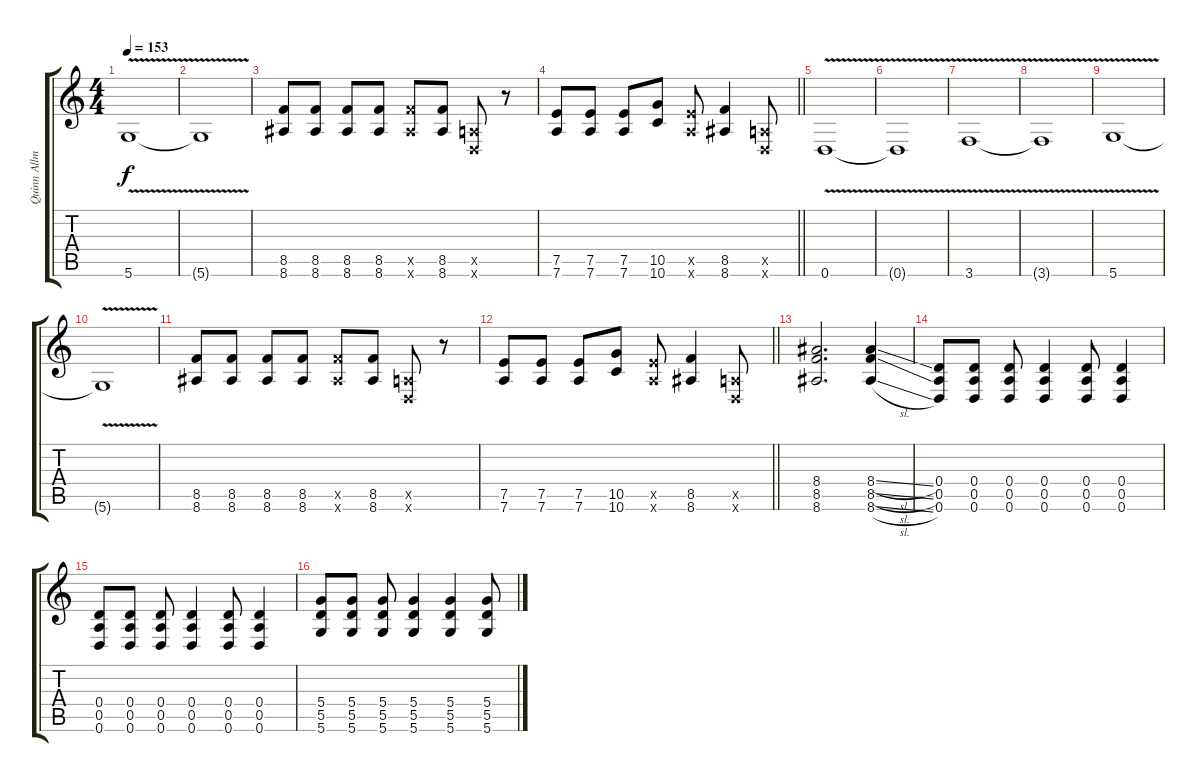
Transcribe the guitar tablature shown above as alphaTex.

\track ("Quinn Allman - Rhythm" "Quinn Allm") {instrument overdrivenguitar}
\staff {score tabs}
\tuning (E4 B3 G3 D3 A2 D2) {hide}
\ts (4 4)
\tempo 153
\clef g2
\ks c
5.6{v}.1{dy f} |
5.6{t}.1 |
(8.5 8.6).8 (8.5 8.6).8 (8.5 8.6).8 (8.5 8.6).8 (8.5{x} 8.6{x}).8 (8.5 8.6).8 (0.5{x} 0.6{x}).8 r.8 |
\barLineRight lightlight
(7.5 7.6).8 (7.5 7.6).8 (7.5 7.6).8 (10.5 10.6).8 (7.5{x} 7.6{x}).8 (8.5 8.6).4 (0.5{x} 0.6{x}).8 |
0.6{v}.1 |
0.6{t}.1 |
3.6{v}.1 |
3.6{t}.1 |
5.6{v}.1 |
5.6{t}.1 |
(8.5 8.6).8 (8.5 8.6).8 (8.5 8.6).8 (8.5 8.6).8 (8.5{x} 8.6{x}).8 (8.5 8.6).8 (0.5{x} 0.6{x}).8 r.8 |
\barLineRight lightlight
(7.5 7.6).8 (7.5 7.6).8 (7.5 7.6).8 (10.5 10.6).8 (7.5{x} 7.6{x}).8 (8.5 8.6).4 (0.5{x} 0.6{x}).8 |
(8.4 8.5 8.6).2{d} (8.4{sl} 8.5{sl} 8.6{sl}).4 |
(0.4 0.5 0.6).8 (0.4 0.5 0.6).8 (0.4 0.5 0.6).8 (0.4 0.5 0.6).4 (0.4 0.5 0.6).8 (0.4 0.5 0.6).4 |
(0.4 0.5 0.6).8 (0.4 0.5 0.6).8 (0.4 0.5 0.6).8 (0.4 0.5 0.6).4 (0.4 0.5 0.6).8 (0.4 0.5 0.6).4 |
(5.4 5.5 5.6).8 (5.4 5.5 5.6).8 (5.4 5.5 5.6).8 (5.4 5.5 5.6).4 (5.4 5.5 5.6).4 (5.4 5.5 5.6).8
